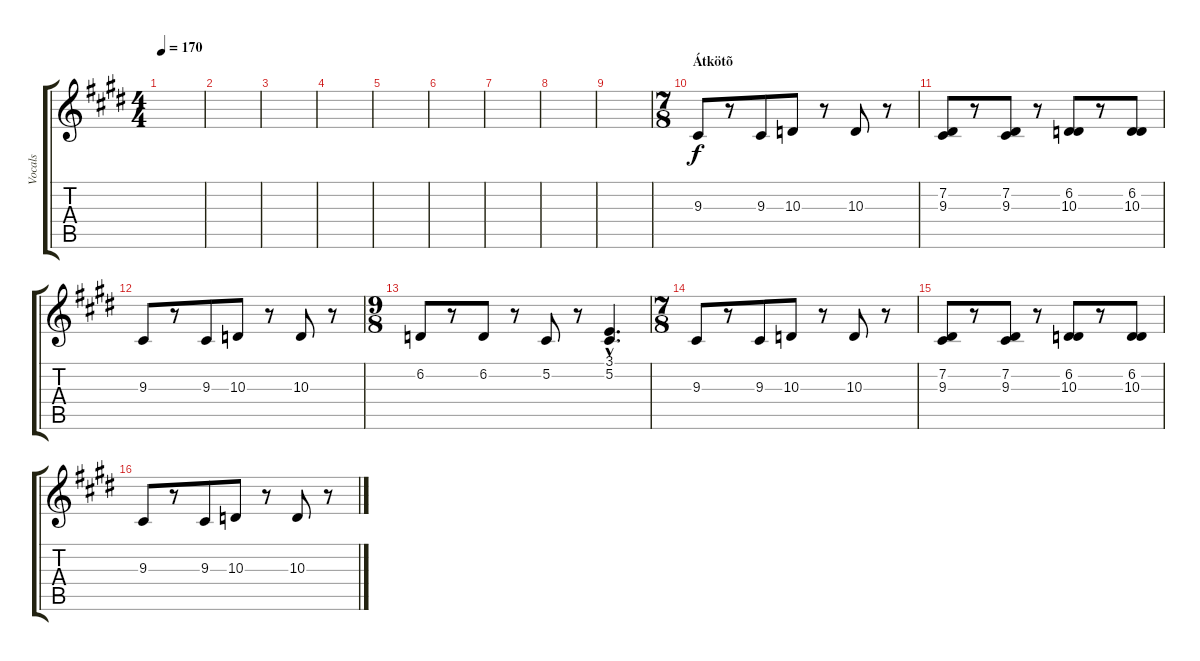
\track ("Vocals" "Vocals") {instrument englishhorn}
\staff {score tabs}
\tuning (Db4 Ab3 E3 B2 Gb2 Db2) {hide}
\ts (4 4)
\tempo 170
\clef g2
\ks c#minor
|
|
|
|
|
|
|
|
|
\ts (7 8)
\section ("" "Átkötõ")
9.3.8 r.8 9.3.8 10.3.8 r.8 10.3.8 r.8 |
(7.2 9.3).8 r.8 (7.2 9.3).8 r.8 (6.2 10.3).8 r.8 (6.2 10.3).8 |
9.3.8 r.8 9.3.8 10.3.8 r.8 10.3.8 r.8 |
\ts (9 8)
6.2.8 r.8 6.2.8 r.8 5.2.8 r.8 (3.1{hac} 5.2{hac}).4{d} |
\ts (7 8)
9.3.8 r.8 9.3.8 10.3.8 r.8 10.3.8 r.8 |
(7.2 9.3).8 r.8 (7.2 9.3).8 r.8 (6.2 10.3).8 r.8 (6.2 10.3).8 |
9.3.8 r.8 9.3.8 10.3.8 r.8 10.3.8 r.8
